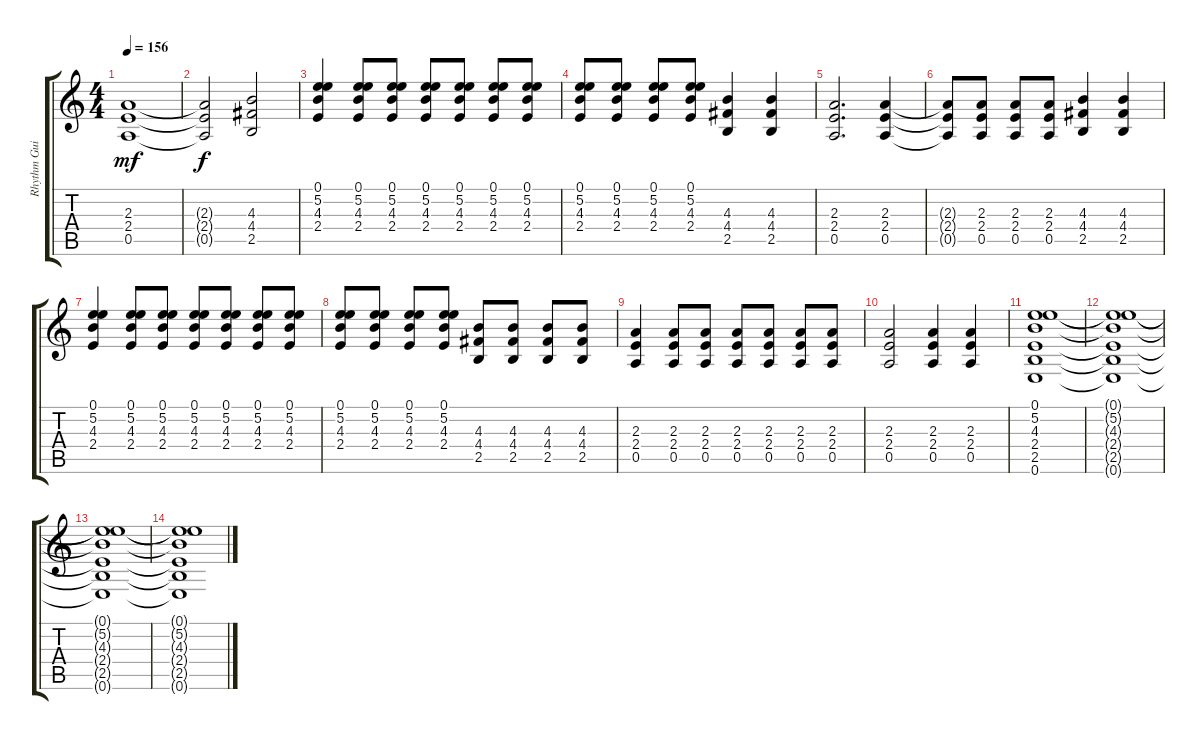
\track ("Rhythm Guitar 1" "Rhythm Gui") {instrument distortionguitar}
\staff {score tabs}
\tuning (E4 B3 G3 D3 A2 E2) {hide}
\ts (4 4)
\tempo 156
\clef g2
\ks c
(2.3 2.4 0.5).1{dy mf} |
(2.3{t} 2.4{t} 0.5{t}).2{dy f} (4.3 4.4 2.5).2 |
(0.1 5.2 4.3 2.4).4 (0.1 5.2 4.3 2.4).8 (0.1 5.2 4.3 2.4).8 (0.1 5.2 4.3 2.4).8 (0.1 5.2 4.3 2.4).8 (0.1 5.2 4.3 2.4).8 (0.1 5.2 4.3 2.4).8 |
(0.1 5.2 4.3 2.4).8 (0.1 5.2 4.3 2.4).8 (0.1 5.2 4.3 2.4).8 (0.1 5.2 4.3 2.4).8 (4.3 4.4 2.5).4 (4.3 4.4 2.5).4 |
(2.3 2.4 0.5).2{d} (2.3 2.4 0.5).4 |
(2.3{t} 2.4{t} 0.5{t}).8 (2.3 2.4 0.5).8 (2.3 2.4 0.5).8 (2.3 2.4 0.5).8 (4.3 4.4 2.5).4 (4.3 4.4 2.5).4 |
(0.1 5.2 4.3 2.4).4 (0.1 5.2 4.3 2.4).8 (0.1 5.2 4.3 2.4).8 (0.1 5.2 4.3 2.4).8 (0.1 5.2 4.3 2.4).8 (0.1 5.2 4.3 2.4).8 (0.1 5.2 4.3 2.4).8 |
(0.1 5.2 4.3 2.4).8 (0.1 5.2 4.3 2.4).8 (0.1 5.2 4.3 2.4).8 (0.1 5.2 4.3 2.4).8 (4.3 4.4 2.5).8 (4.3 4.4 2.5).8 (4.3 4.4 2.5).8 (4.3 4.4 2.5).8 |
(2.3 2.4 0.5).4 (2.3 2.4 0.5).8 (2.3 2.4 0.5).8 (2.3 2.4 0.5).8 (2.3 2.4 0.5).8 (2.3 2.4 0.5).8 (2.3 2.4 0.5).8 |
(2.3 2.4 0.5).2 (2.3 2.4 0.5).4 (2.3 2.4 0.5).4 |
(0.1 5.2 4.3 2.4 2.5 0.6).1 |
(0.1{t} 5.2{t} 4.3{t} 2.4{t} 2.5{t} 0.6{t}).1 |
(0.1{t} 5.2{t} 4.3{t} 2.4{t} 2.5{t} 0.6{t}).1 |
(0.1{t} 5.2{t} 4.3{t} 2.4{t} 2.5{t} 0.6{t}).1
